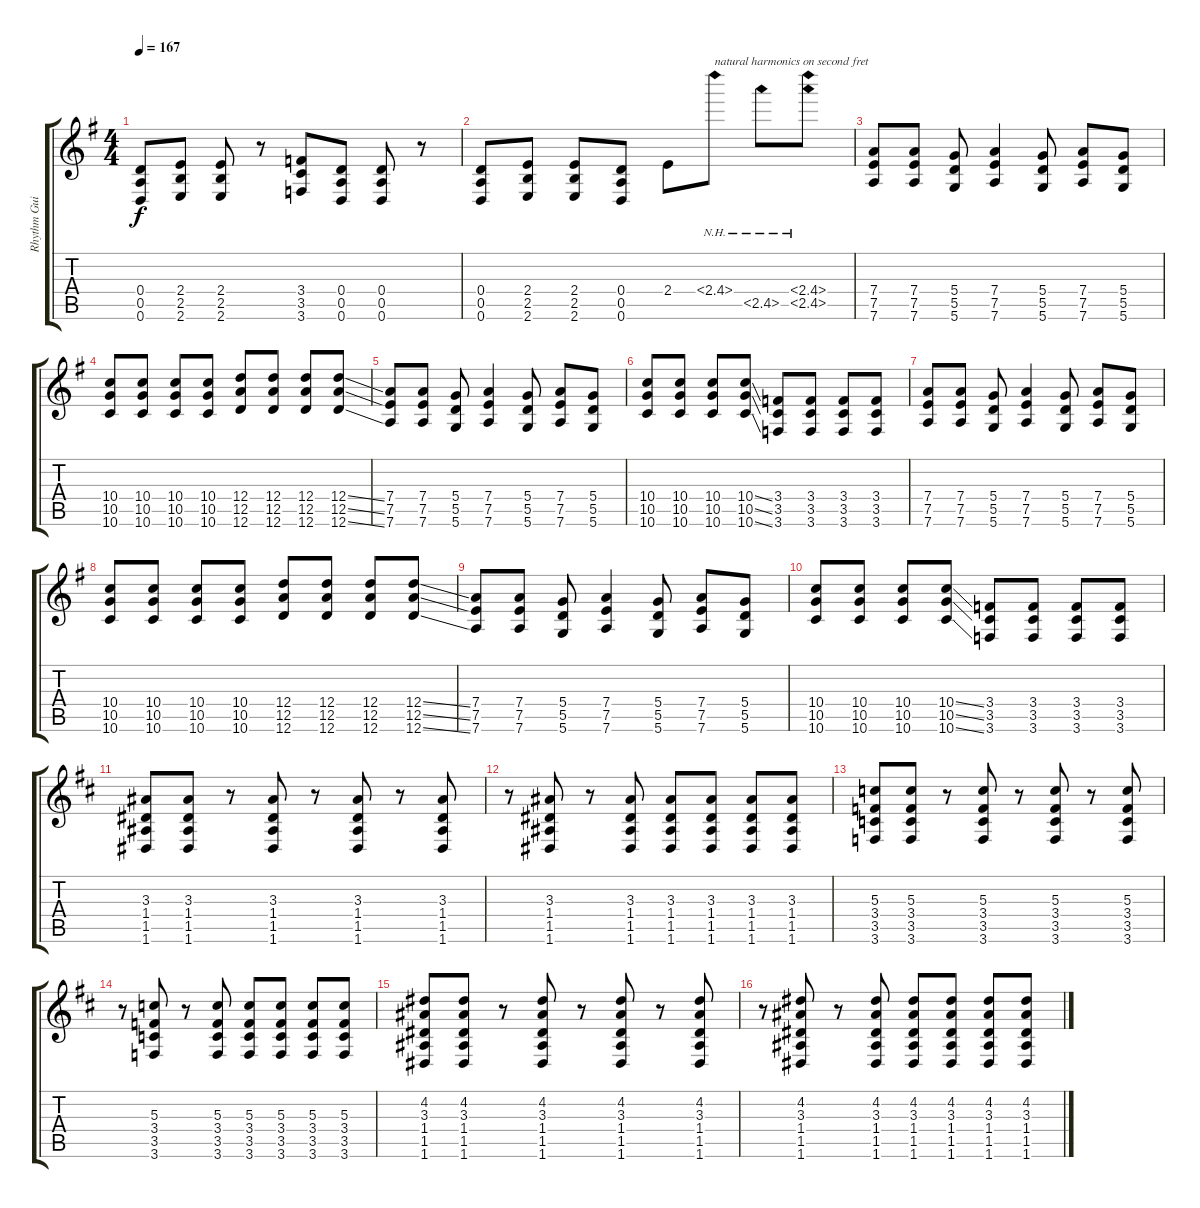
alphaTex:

\track ("Rhythm Guitar (Left)" "Rhythm Gui") {instrument overdrivenguitar}
\staff {score tabs}
\tuning (E4 B3 G3 D3 A2 D2) {hide}
\ts (4 4)
\tempo 167
\clef g2
\ks eminor
(0.4 0.5 0.6).8{dy f} (2.4 2.5 2.6).8 (2.4 2.5 2.6).8 r.8 (3.4 3.5 3.6).8 (0.4 0.5 0.6).8 (0.4 0.5 0.6).8 r.8 |
(0.4 0.5 0.6).8 (2.4 2.5 2.6).8 (2.4 2.5 2.6).8 (0.4 0.5 0.6).8 2.4.8 2.4{nh}.8{txt "natural harmonics on second fret"} 2.5{nh}.8 (2.4{nh} 2.5{nh}).8 |
(7.4 7.5 7.6).8 (7.4 7.5 7.6).8 (5.4 5.5 5.6).8 (7.4 7.5 7.6).4 (5.4 5.5 5.6).8 (7.4 7.5 7.6).8 (5.4 5.5 5.6).8 |
(10.4 10.5 10.6).8 (10.4 10.5 10.6).8 (10.4 10.5 10.6).8 (10.4 10.5 10.6).8 (12.4 12.5 12.6).8 (12.4 12.5 12.6).8 (12.4 12.5 12.6).8 (12.4{ss} 12.5{ss} 12.6{ss}).8 |
(7.4 7.5 7.6).8 (7.4 7.5 7.6).8 (5.4 5.5 5.6).8 (7.4 7.5 7.6).4 (5.4 5.5 5.6).8 (7.4 7.5 7.6).8 (5.4 5.5 5.6).8 |
(10.4 10.5 10.6).8 (10.4 10.5 10.6).8 (10.4 10.5 10.6).8 (10.4{ss} 10.5{ss} 10.6{ss}).8 (3.4 3.5 3.6).8 (3.4 3.5 3.6).8 (3.4 3.5 3.6).8 (3.4 3.5 3.6).8 |
(7.4 7.5 7.6).8 (7.4 7.5 7.6).8 (5.4 5.5 5.6).8 (7.4 7.5 7.6).4 (5.4 5.5 5.6).8 (7.4 7.5 7.6).8 (5.4 5.5 5.6).8 |
(10.4 10.5 10.6).8 (10.4 10.5 10.6).8 (10.4 10.5 10.6).8 (10.4 10.5 10.6).8 (12.4 12.5 12.6).8 (12.4 12.5 12.6).8 (12.4 12.5 12.6).8 (12.4{ss} 12.5{ss} 12.6{ss}).8 |
(7.4 7.5 7.6).8 (7.4 7.5 7.6).8 (5.4 5.5 5.6).8 (7.4 7.5 7.6).4 (5.4 5.5 5.6).8 (7.4 7.5 7.6).8 (5.4 5.5 5.6).8 |
(10.4 10.5 10.6).8 (10.4 10.5 10.6).8 (10.4 10.5 10.6).8 (10.4{ss} 10.5{ss} 10.6{ss}).8 (3.4 3.5 3.6).8 (3.4 3.5 3.6).8 (3.4 3.5 3.6).8 (3.4 3.5 3.6).8 |
\ks d
(3.3 1.4 1.5 1.6).8 (3.3 1.4 1.5 1.6).8 r.8 (3.3 1.4 1.5 1.6).8 r.8 (3.3 1.4 1.5 1.6).8 r.8 (3.3 1.4 1.5 1.6).8 |
r.8 (3.3 1.4 1.5 1.6).8 r.8 (3.3 1.4 1.5 1.6).8 (3.3 1.4 1.5 1.6).8 (3.3 1.4 1.5 1.6).8 (3.3 1.4 1.5 1.6).8 (3.3 1.4 1.5 1.6).8 |
(5.3 3.4 3.5 3.6).8 (5.3 3.4 3.5 3.6).8 r.8 (5.3 3.4 3.5 3.6).8 r.8 (5.3 3.4 3.5 3.6).8 r.8 (5.3 3.4 3.5 3.6).8 |
r.8 (5.3 3.4 3.5 3.6).8 r.8 (5.3 3.4 3.5 3.6).8 (5.3 3.4 3.5 3.6).8 (5.3 3.4 3.5 3.6).8 (5.3 3.4 3.5 3.6).8 (5.3 3.4 3.5 3.6).8 |
(4.2 3.3 1.4 1.5 1.6).8 (4.2 3.3 1.4 1.5 1.6).8 r.8 (4.2 3.3 1.4 1.5 1.6).8 r.8 (4.2 3.3 1.4 1.5 1.6).8 r.8 (4.2 3.3 1.4 1.5 1.6).8 |
r.8 (4.2 3.3 1.4 1.5 1.6).8 r.8 (4.2 3.3 1.4 1.5 1.6).8 (4.2 3.3 1.4 1.5 1.6).8 (4.2 3.3 1.4 1.5 1.6).8 (4.2 3.3 1.4 1.5 1.6).8 (4.2{ss} 3.3{ss} 1.4{ss} 1.5{ss} 1.6{ss}).8
